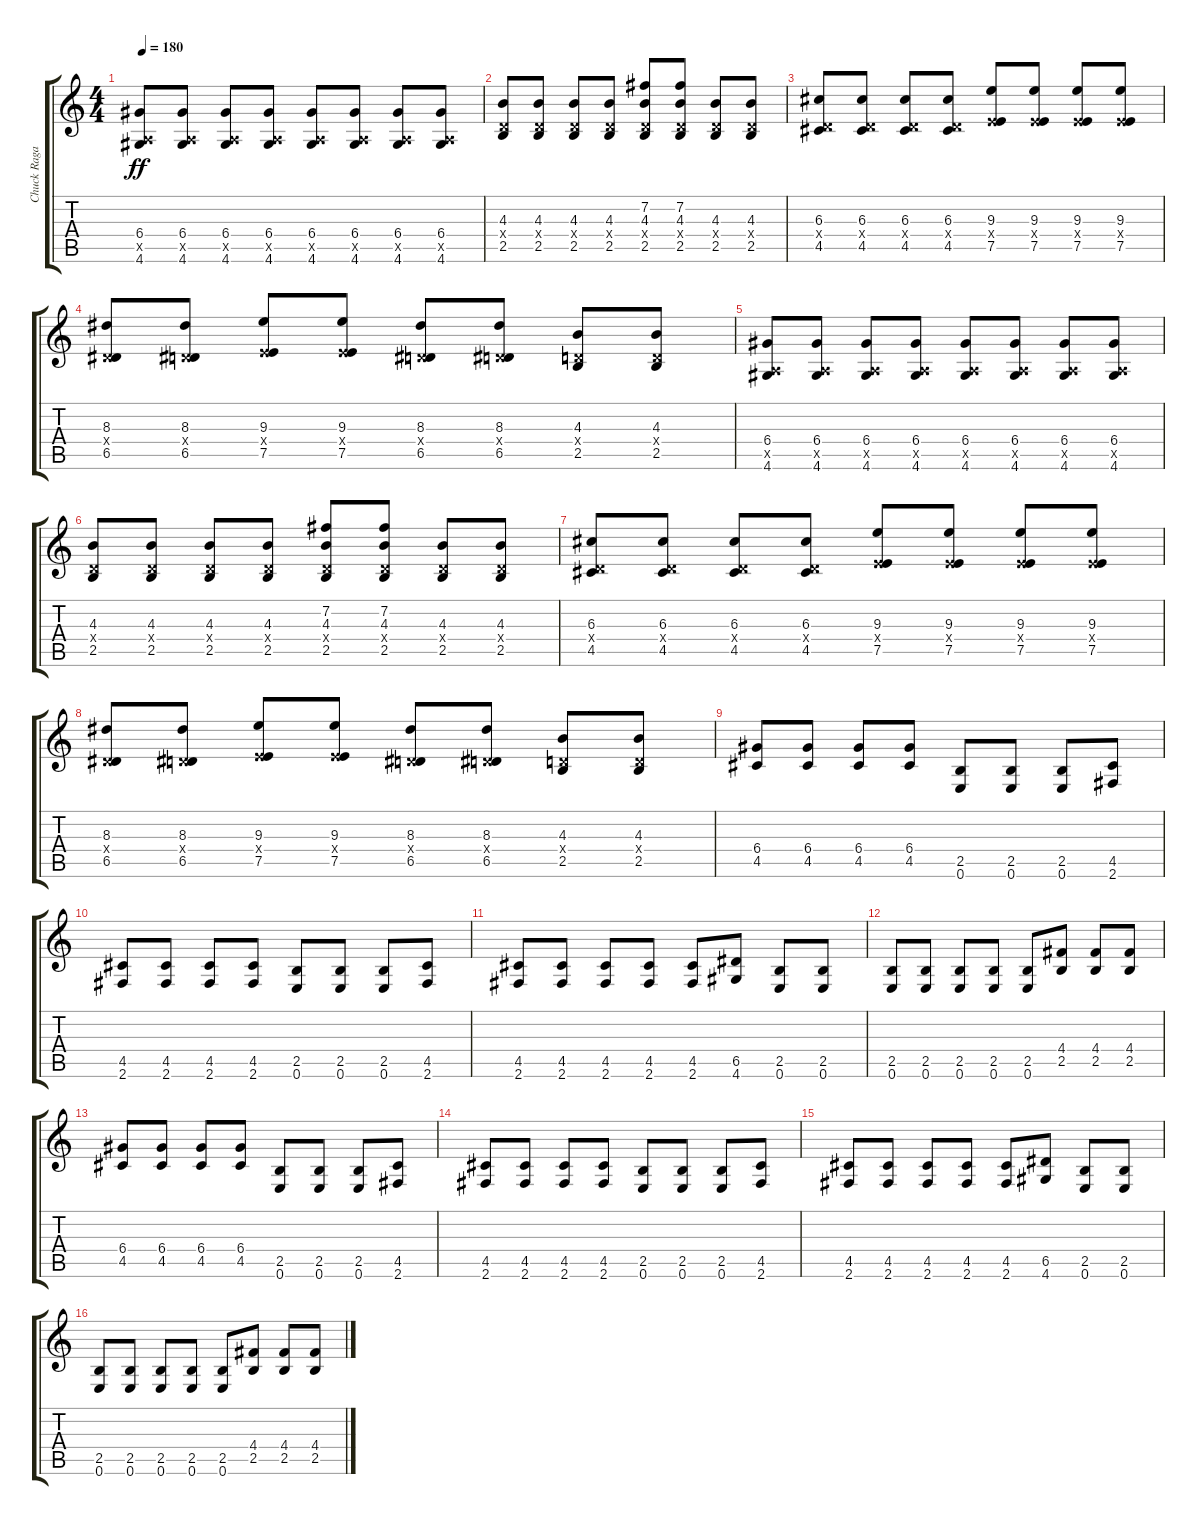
\track ("Chuck Ragan" "Chuck Raga") {instrument distortionguitar}
\staff {score tabs}
\tuning (E4 B3 G3 D3 A2 E2) {hide}
\ts (4 4)
\tempo 180
\clef g2
\ks c
(6.4 0.5{x} 4.6).8{dy ff} (6.4 0.5{x} 4.6).8 (6.4 0.5{x} 4.6).8 (6.4 0.5{x} 4.6).8 (6.4 0.5{x} 4.6).8 (6.4 0.5{x} 4.6).8 (6.4 0.5{x} 4.6).8 (6.4 0.5{x} 4.6).8 |
(4.3 0.4{x} 2.5).8 (4.3 0.4{x} 2.5).8 (4.3 0.4{x} 2.5).8 (4.3 0.4{x} 2.5).8 (7.2 4.3 0.4{x} 2.5).8 (7.2 4.3 0.4{x} 2.5).8 (4.3 0.4{x} 2.5).8 (4.3 0.4{x} 2.5).8 |
(6.3 0.4{x} 4.5).8 (6.3 0.4{x} 4.5).8 (6.3 0.4{x} 4.5).8 (6.3 0.4{x} 4.5).8 (9.3 2.4{x} 7.5).8 (9.3 2.4{x} 7.5).8 (9.3 2.4{x} 7.5).8 (9.3 2.4{x} 7.5).8 |
(8.3 0.4{x} 6.5).8 (8.3 0.4{x} 6.5).8 (9.3 2.4{x} 7.5).8 (9.3 2.4{x} 7.5).8 (8.3 0.4{x} 6.5).8 (8.3 0.4{x} 6.5).8 (4.3 0.4{x} 2.5).8 (4.3 0.4{x} 2.5).8 |
(6.4 0.5{x} 4.6).8 (6.4 0.5{x} 4.6).8 (6.4 0.5{x} 4.6).8 (6.4 0.5{x} 4.6).8 (6.4 0.5{x} 4.6).8 (6.4 0.5{x} 4.6).8 (6.4 0.5{x} 4.6).8 (6.4 0.5{x} 4.6).8 |
(4.3 0.4{x} 2.5).8 (4.3 0.4{x} 2.5).8 (4.3 0.4{x} 2.5).8 (4.3 0.4{x} 2.5).8 (7.2 4.3 0.4{x} 2.5).8 (7.2 4.3 0.4{x} 2.5).8 (4.3 0.4{x} 2.5).8 (4.3 0.4{x} 2.5).8 |
(6.3 0.4{x} 4.5).8 (6.3 0.4{x} 4.5).8 (6.3 0.4{x} 4.5).8 (6.3 0.4{x} 4.5).8 (9.3 2.4{x} 7.5).8 (9.3 2.4{x} 7.5).8 (9.3 2.4{x} 7.5).8 (9.3 2.4{x} 7.5).8 |
(8.3 0.4{x} 6.5).8 (8.3 0.4{x} 6.5).8 (9.3 2.4{x} 7.5).8 (9.3 2.4{x} 7.5).8 (8.3 0.4{x} 6.5).8 (8.3 0.4{x} 6.5).8 (4.3 0.4{x} 2.5).8 (4.3 0.4{x} 2.5).8 |
(6.4 4.5).8 (6.4 4.5).8 (6.4 4.5).8 (6.4 4.5).8 (2.5 0.6).8 (2.5 0.6).8 (2.5 0.6).8 (4.5 2.6).8 |
(4.5 2.6).8 (4.5 2.6).8 (4.5 2.6).8 (4.5 2.6).8 (2.5 0.6).8 (2.5 0.6).8 (2.5 0.6).8 (4.5 2.6).8 |
(4.5 2.6).8 (4.5 2.6).8 (4.5 2.6).8 (4.5 2.6).8 (4.5 2.6).8 (6.5 4.6).8 (2.5 0.6).8 (2.5 0.6).8 |
(2.5 0.6).8 (2.5 0.6).8 (2.5 0.6).8 (2.5 0.6).8 (2.5 0.6).8 (4.4 2.5).8 (4.4 2.5).8 (4.4 2.5).8 |
(6.4 4.5).8 (6.4 4.5).8 (6.4 4.5).8 (6.4 4.5).8 (2.5 0.6).8 (2.5 0.6).8 (2.5 0.6).8 (4.5 2.6).8 |
(4.5 2.6).8 (4.5 2.6).8 (4.5 2.6).8 (4.5 2.6).8 (2.5 0.6).8 (2.5 0.6).8 (2.5 0.6).8 (4.5 2.6).8 |
(4.5 2.6).8 (4.5 2.6).8 (4.5 2.6).8 (4.5 2.6).8 (4.5 2.6).8 (6.5 4.6).8 (2.5 0.6).8 (2.5 0.6).8 |
(2.5 0.6).8 (2.5 0.6).8 (2.5 0.6).8 (2.5 0.6).8 (2.5 0.6).8 (4.4 2.5).8 (4.4 2.5).8 (4.4 2.5).8
